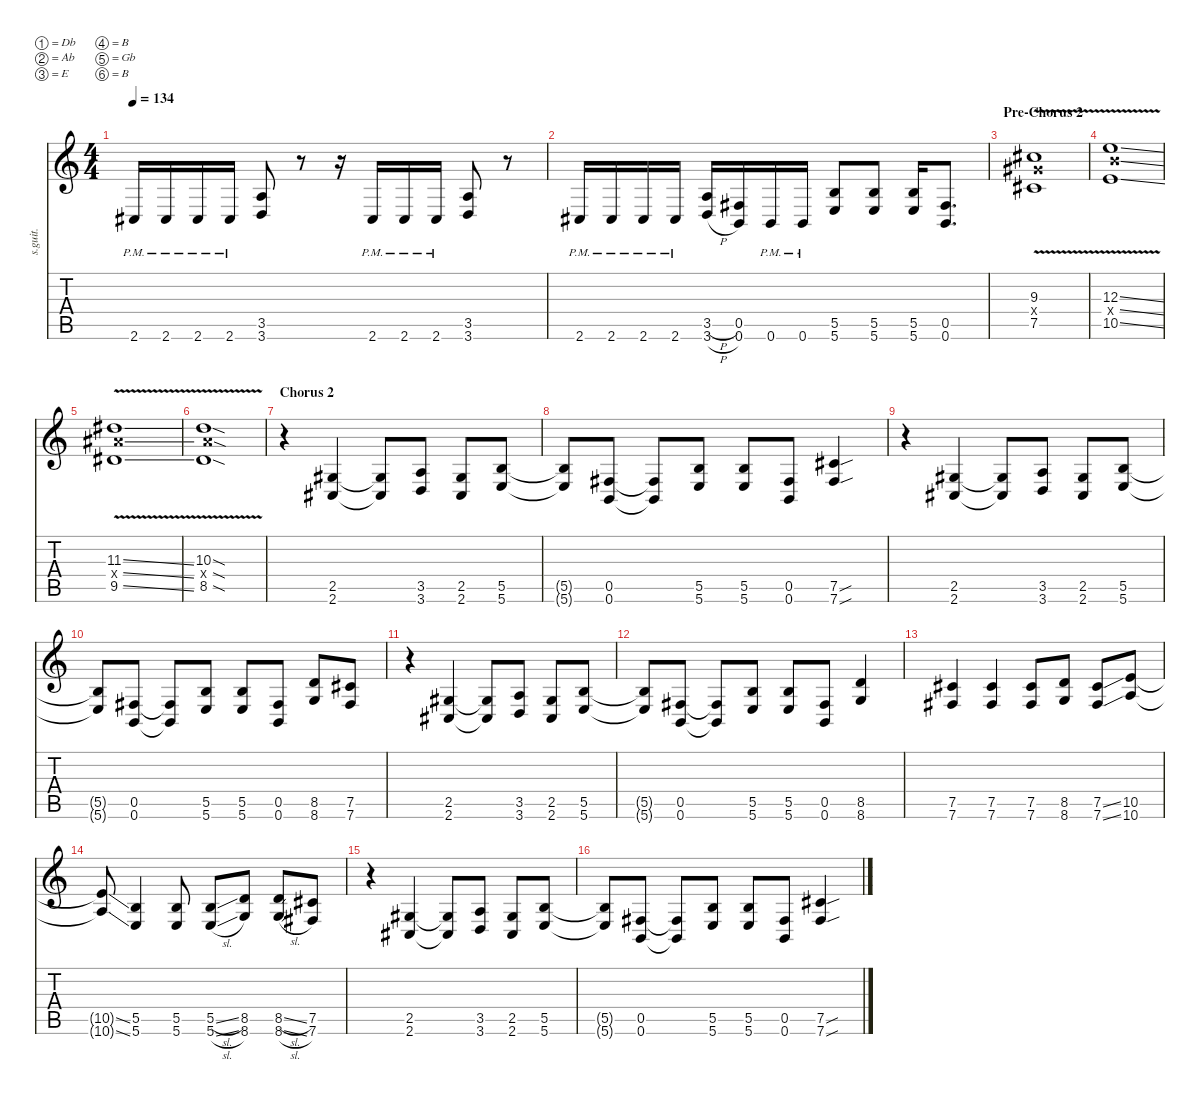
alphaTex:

\defaultSystemsLayout 4
\hideDynamics
\bracketExtendMode nobrackets
\track ("Jim Root" "s.guit.") {instrument distortionguitar}
\staff {score tabs}
\tuning (Db4 Ab3 E3 B2 Gb2 B1)
\ts (4 4)
\tempo 134
\clef g2
\ks c
2.6{pm acc #}.16{dy f} 2.6{pm acc #}.16 2.6{pm acc #}.16 2.6{pm acc #}.16 (3.5 3.6).8 r.8 r.16 2.6{pm acc #}.16 2.6{pm acc #}.16 2.6{pm acc #}.16 (3.5 3.6).8 r.8 |
2.6{pm acc #}.16 2.6{pm acc #}.16 2.6{pm acc #}.16 2.6{pm acc #}.16 (3.5{h} 3.6{h}).16 (0.5{acc #} 0.6).16 0.6{pm}.16 0.6{pm}.16 (5.5 5.6).8 (5.5 5.6).8 (5.5 5.6).16 (0.5{acc #} 0.6).8{d} |
\section ("" "Pre-Chorus 2")
(9.3{v acc #} 9.4{x acc #} 7.5{v acc #}).1 |
(12.3{v ss} 12.4{ss x} 10.5{v ss}).1 |
(11.3{v ss acc #} 11.4{ss x acc #} 9.5{v ss acc #}).1 |
(10.3{v sod} 10.4{sod x} 8.5{v sod}).1 |
\section ("" "Chorus 2")
r.4 (2.5{acc #} 2.6{acc #}).4 (2.5{t acc #} 2.6{t acc #}).8 (3.5 3.6).8 (2.5{acc #} 2.6{acc #}).8 (5.5 5.6).8 |
(5.5{t} 5.6{t}).8 (0.5{acc #} 0.6).8 (0.5{t acc #} 0.6{t}).8 (5.5 5.6).8 (5.5 5.6).8 (0.5{acc #} 0.6).8 (7.6{sou acc #} 7.5{sou acc #}).4 |
r.4 (2.5{acc #} 2.6{acc #}).4 (2.5{t acc #} 2.6{t acc #}).8 (3.5 3.6).8 (2.5{acc #} 2.6{acc #}).8 (5.5 5.6).8 |
(5.5{t} 5.6{t}).8 (0.5{acc #} 0.6).8 (0.5{t acc #} 0.6{t}).8 (5.5 5.6).8 (5.5 5.6).8 (0.5{acc #} 0.6).8 (8.5 8.6).8 (7.5{acc #} 7.6{acc #}).8 |
r.4 (2.5{acc #} 2.6{acc #}).4 (2.5{t acc #} 2.6{t acc #}).8 (3.5 3.6).8 (2.5{acc #} 2.6{acc #}).8 (5.5 5.6).8 |
(5.5{t} 5.6{t}).8 (0.5{acc #} 0.6).8 (0.5{t acc #} 0.6{t}).8 (5.5 5.6).8 (5.5 5.6).8 (0.5{acc #} 0.6).8 (8.6 8.5).4 |
(7.5{acc #} 7.6{acc #}).4 (7.5{acc #} 7.6{acc #}).4 (7.5{acc #} 7.6{acc #}).8 (8.5 8.6).8 (7.5{ss acc #} 7.6{ss acc #}).8 (10.5 10.6).8 |
(10.5{ss t} 10.6{ss t}).8 (5.5 5.6).4 (5.5 5.6).8 (5.5{sl} 5.6{sl}).8 (8.5 8.6).8 (8.5{sl} 8.6{sl}).8 (7.6{acc #} 7.5{acc #}).8 |
r.4 (2.5{acc #} 2.6{acc #}).4 (2.5{t acc #} 2.6{t acc #}).8 (3.5 3.6).8 (2.5{acc #} 2.6{acc #}).8 (5.5 5.6).8 |
(5.5{t} 5.6{t}).8 (0.5{acc #} 0.6).8 (0.5{t acc #} 0.6{t}).8 (5.5 5.6).8 (5.5 5.6).8 (0.5{acc #} 0.6).8 (7.6{sou acc #} 7.5{sou acc #}).4
